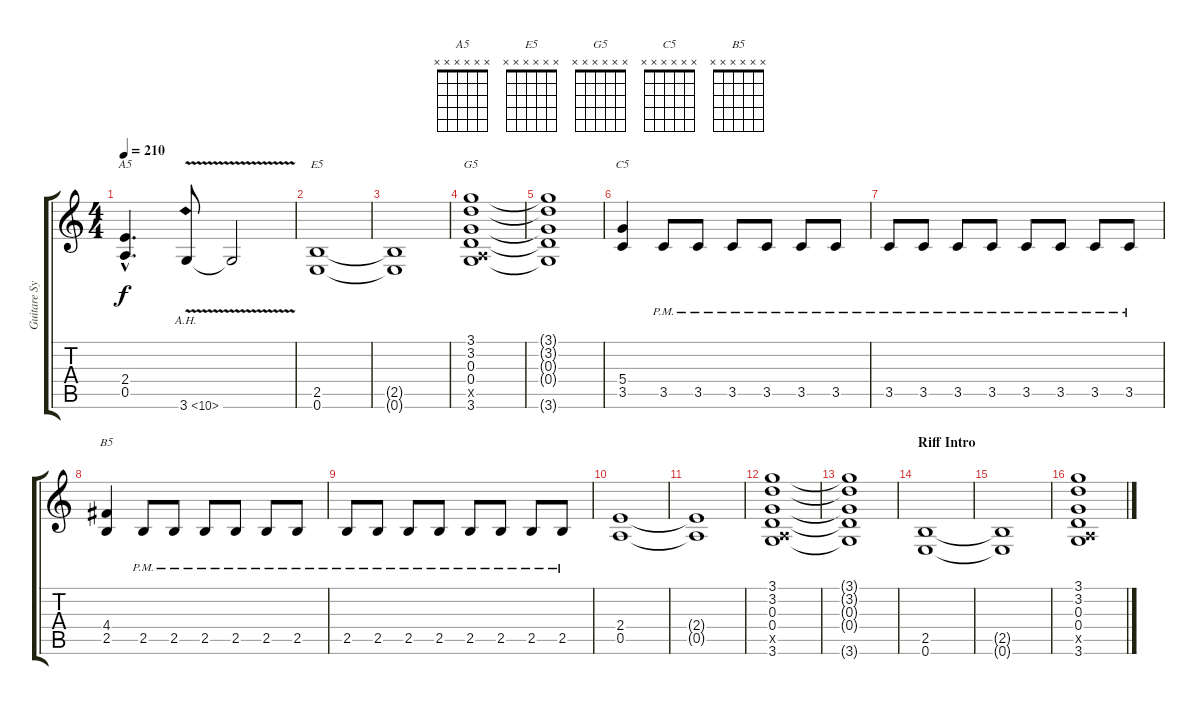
\track ("Guitare Sylvain" "Guitare Sy") {instrument distortionguitar}
\staff {score tabs}
\tuning (E4 B3 G3 D3 A2 E2) {hide}
\chord ("A5" x x x x x x)
\chord ("E5" x x x x x x)
\chord ("G5" x x x x x x)
\chord ("C5" x x x x x x)
\chord ("B5" x x x x x x)
\ts (4 4)
\tempo 210
\clef g2
\ks c
(2.4{hac} 0.5{hac}).4{d ch "A5" dy f} 3.6{ah 7 v}.8 3.6{t}.2 |
(2.5 0.6).1{ch "E5"} |
(2.5{t} 0.6{t}).1 |
(3.1 3.2 0.3 0.4 0.5{x} 3.6).1{ch "G5"} |
(3.1{t} 3.2{t} 0.3{t} 0.4{t} 3.6{t}).1 |
(5.4 3.5).4{ch "C5"} 3.5{pm}.8 3.5{pm}.8 3.5{pm}.8 3.5{pm}.8 3.5{pm}.8 3.5{pm}.8 |
3.5{pm}.8 3.5{pm}.8 3.5{pm}.8 3.5{pm}.8 3.5{pm}.8 3.5{pm}.8 3.5{pm}.8 3.5{pm}.8 |
(4.4 2.5).4{ch "B5"} 2.5{pm}.8 2.5{pm}.8 2.5{pm}.8 2.5{pm}.8 2.5{pm}.8 2.5{pm}.8 |
2.5{pm}.8 2.5{pm}.8 2.5{pm}.8 2.5{pm}.8 2.5{pm}.8 2.5{pm}.8 2.5{pm}.8 2.5{pm}.8 |
(2.4 0.5).1 |
(2.4{t} 0.5{t}).1 |
(3.1 3.2 0.3 0.4 0.5{x} 3.6).1 |
(3.1{t} 3.2{t} 0.3{t} 0.4{t} 3.6{t}).1 |
\section ("" "Riff Intro")
(2.5 0.6).1 |
(2.5{t} 0.6{t}).1 |
(3.1 3.2 0.3 0.4 0.5{x} 3.6).1
